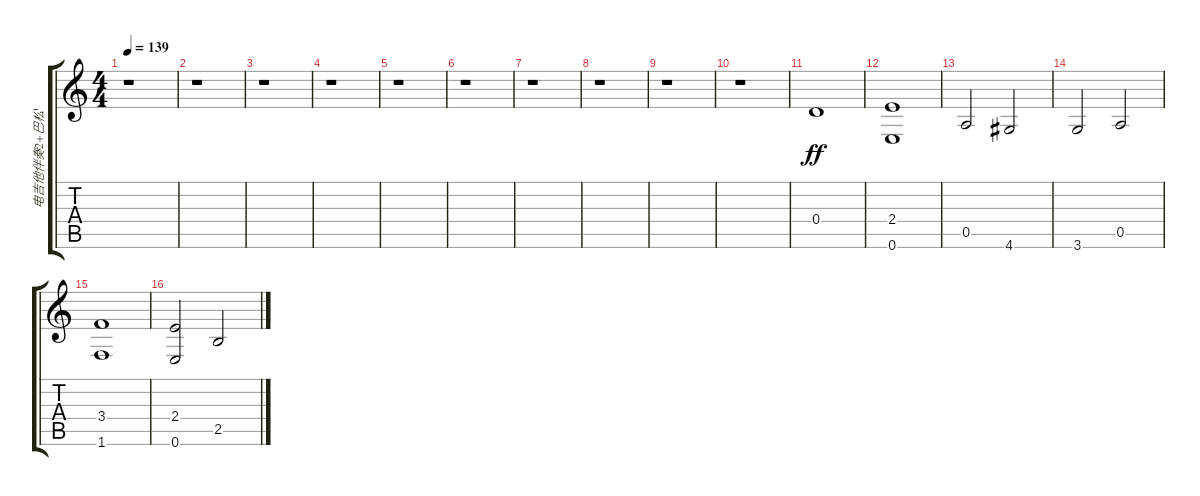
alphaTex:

\track ("电吉他伴奏2+巴松" "电吉他伴奏2+巴松") {instrument distortionguitar}
\staff {score tabs}
\tuning (E4 B3 G3 D3 A2 E2) {hide}
\ts (4 4)
\tempo 139
\clef g2
\ks c
r.1{dy f} |
r.1 |
r.1 |
r.1 |
r.1 |
r.1 |
r.1 |
r.1 |
r.1 |
r.1 |
0.4.1{dy ff balance 14 instrument distortionguitar} |
(2.4 0.6).1 |
0.5.2 4.6.2 |
3.6.2 0.5.2 |
(3.4 1.6).1 |
(2.4 0.6).2 2.5.2
